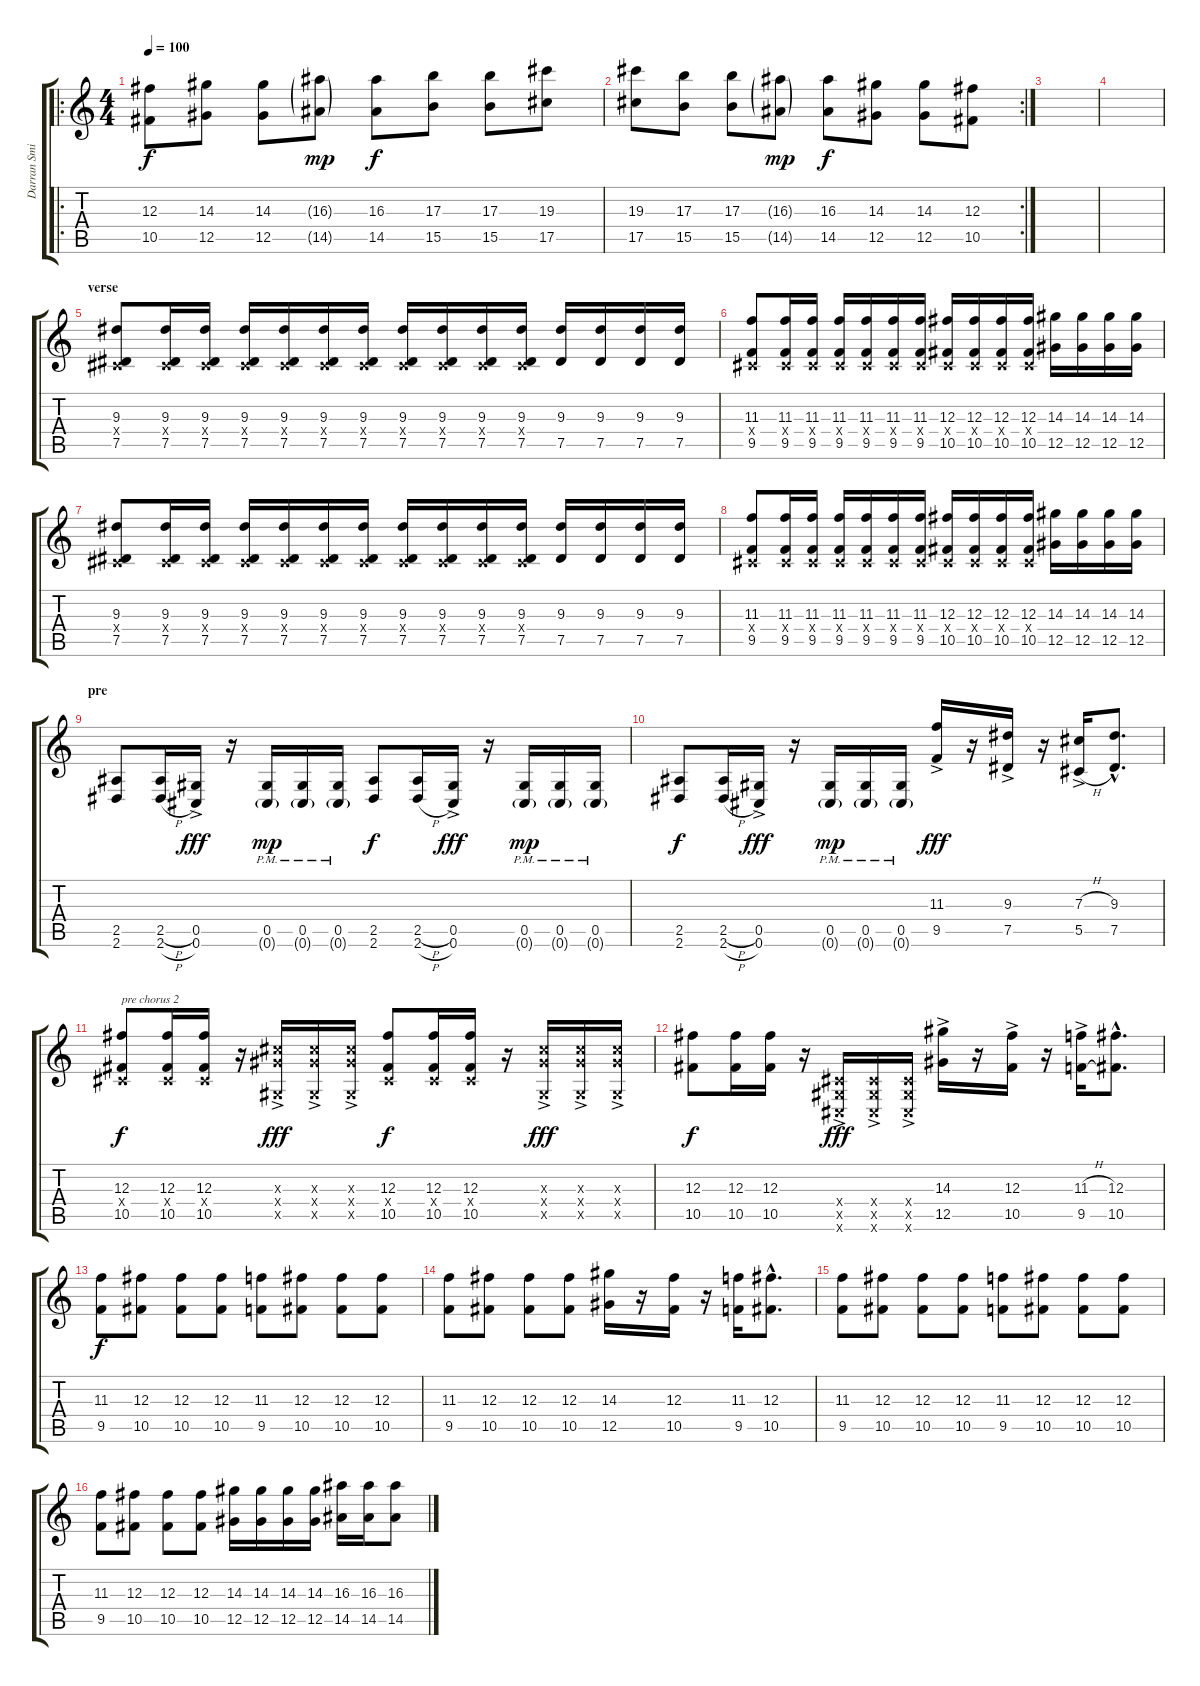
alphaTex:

\track ("Darran Smith" "Darran Smi") {instrument overdrivenguitar}
\staff {score tabs}
\tuning (Eb4 Bb3 Gb3 Db3 Ab2 Db2) {hide}
\ro
\ts (4 4)
\tempo 100
\clef g2
\ks c
(12.3 10.5).8{dy f} (14.3 12.5).8 (14.3 12.5).8 (16.3{g} 14.5{g}).8{dy mp} (16.3 14.5).8{dy f} (17.3 15.5).8 (17.3 15.5).8 (19.3 17.5).8 |
\rc 2
(19.3 17.5).8 (17.3 15.5).8 (17.3 15.5).8 (16.3{g} 14.5{g}).8{dy mp} (16.3 14.5).8{dy f} (14.3 12.5).8 (14.3 12.5).8 (12.3 10.5).8 |
|
|
\section ("" "verse")
(9.3 0.4{x} 7.5).8 (9.3 0.4{x} 7.5).16 (9.3 0.4{x} 7.5).16 (9.3 0.4{x} 7.5).16 (9.3 0.4{x} 7.5).16 (9.3 0.4{x} 7.5).16 (9.3 0.4{x} 7.5).16 (9.3 0.4{x} 7.5).16 (9.3 0.4{x} 7.5).16 (9.3 0.4{x} 7.5).16 (9.3 0.4{x} 7.5).16 (9.3 7.5).16 (9.3 7.5).16 (9.3 7.5).16 (9.3 7.5).16 |
(11.3 0.4{x} 9.5).8 (11.3 0.4{x} 9.5).16 (11.3 0.4{x} 9.5).16 (11.3 0.4{x} 9.5).16 (11.3 0.4{x} 9.5).16 (11.3 0.4{x} 9.5).16 (11.3 0.4{x} 9.5).16 (12.3 0.4{x} 10.5).16 (12.3 0.4{x} 10.5).16 (12.3 0.4{x} 10.5).16 (12.3 0.4{x} 10.5).16 (14.3 12.5).16 (14.3 12.5).16 (14.3 12.5).16 (14.3 12.5).16 |
(9.3 0.4{x} 7.5).8 (9.3 0.4{x} 7.5).16 (9.3 0.4{x} 7.5).16 (9.3 0.4{x} 7.5).16 (9.3 0.4{x} 7.5).16 (9.3 0.4{x} 7.5).16 (9.3 0.4{x} 7.5).16 (9.3 0.4{x} 7.5).16 (9.3 0.4{x} 7.5).16 (9.3 0.4{x} 7.5).16 (9.3 0.4{x} 7.5).16 (9.3 7.5).16 (9.3 7.5).16 (9.3 7.5).16 (9.3 7.5).16 |
(11.3 0.4{x} 9.5).8 (11.3 0.4{x} 9.5).16 (11.3 0.4{x} 9.5).16 (11.3 0.4{x} 9.5).16 (11.3 0.4{x} 9.5).16 (11.3 0.4{x} 9.5).16 (11.3 0.4{x} 9.5).16 (12.3 0.4{x} 10.5).16 (12.3 0.4{x} 10.5).16 (12.3 0.4{x} 10.5).16 (12.3 0.4{x} 10.5).16 (14.3 12.5).16 (14.3 12.5).16 (14.3 12.5).16 (14.3 12.5).16 |
\section ("" "pre")
(2.5 2.6).8 (2.5{h} 2.6{h}).16 (0.5 0.6{ac}).16{dy fff} r.16 (0.5{pm} 0.6{g pm}).16{dy mp} (0.5{pm} 0.6{g pm}).16 (0.5{pm} 0.6{g pm}).16 (2.5 2.6).8{dy f} (2.5{h} 2.6{h}).16 (0.5 0.6{ac}).16{dy fff} r.16 (0.5{pm} 0.6{g pm}).16{dy mp} (0.5{pm} 0.6{g pm}).16 (0.5{pm} 0.6{g pm}).16 |
(2.5 2.6).8{dy f} (2.5{h} 2.6{h}).16 (0.5 0.6{ac}).16{dy fff} r.16 (0.5{pm} 0.6{g pm}).16{dy mp} (0.5{pm} 0.6{g pm}).16 (0.5{pm} 0.6{g pm}).16 (11.3{ac} 9.5{ac}).16{dy fff} r.16 (9.3{ac} 7.5{ac}).16 r.16 (7.3{h ac} 5.5{h ac}).16 (9.3{hac} 7.5{hac}).8{d} |
(12.3 0.4{x} 10.5).8{txt "pre chorus 2" dy f} (12.3 0.4{x} 10.5).16 (12.3 0.4{x} 10.5).16 r.16 (7.3{ac x} 7.4{ac x} 0.5{ac x}).16{dy fff} (7.3{ac x} 7.4{ac x} 0.5{ac x}).16 (7.3{ac x} 7.4{ac x} 0.5{ac x}).16 (12.3 0.4{x} 10.5).8{dy f} (12.3 0.4{x} 10.5).16 (12.3 0.4{x} 10.5).16 r.16 (7.3{ac x} 7.4{ac x} 0.5{ac x}).16{dy fff} (7.3{ac x} 7.4{ac x} 0.5{ac x}).16 (7.3{ac x} 7.4{ac x} 0.5{ac x}).16 |
(12.3 10.5).8{dy f} (12.3 10.5).16 (12.3 10.5).16 r.16 (0.4{ac x} 0.5{ac x} 0.6{ac x}).16{dy fff} (0.4{ac x} 0.5{ac x} 0.6{ac x}).16 (0.4{ac x} 0.5{ac x} 0.6{ac x}).16 (14.3{ac} 12.5{ac}).16 r.16 (12.3{ac} 10.5{ac}).16 r.16 (11.3{h ac} 9.5{h ac}).16 (12.3{hac} 10.5{hac}).8{d} |
(11.3 9.5).8{dy f} (12.3 10.5).8 (12.3 10.5).8 (12.3 10.5).8 (11.3 9.5).8 (12.3 10.5).8 (12.3 10.5).8 (12.3 10.5).8 |
(11.3 9.5).8 (12.3 10.5).8 (12.3 10.5).8 (12.3 10.5).8 (14.3 12.5).16 r.16 (12.3 10.5).16 r.16 (11.3 9.5).16 (12.3{hac} 10.5{hac}).8{d} |
(11.3 9.5).8 (12.3 10.5).8 (12.3 10.5).8 (12.3 10.5).8 (11.3 9.5).8 (12.3 10.5).8 (12.3 10.5).8 (12.3 10.5).8 |
(11.3 9.5).8 (12.3 10.5).8 (12.3 10.5).8 (12.3 10.5).8 (14.3 12.5).16 (14.3 12.5).16 (14.3 12.5).16 (14.3 12.5).16 (16.3 14.5).16 (16.3 14.5).16 (16.3 14.5).8
